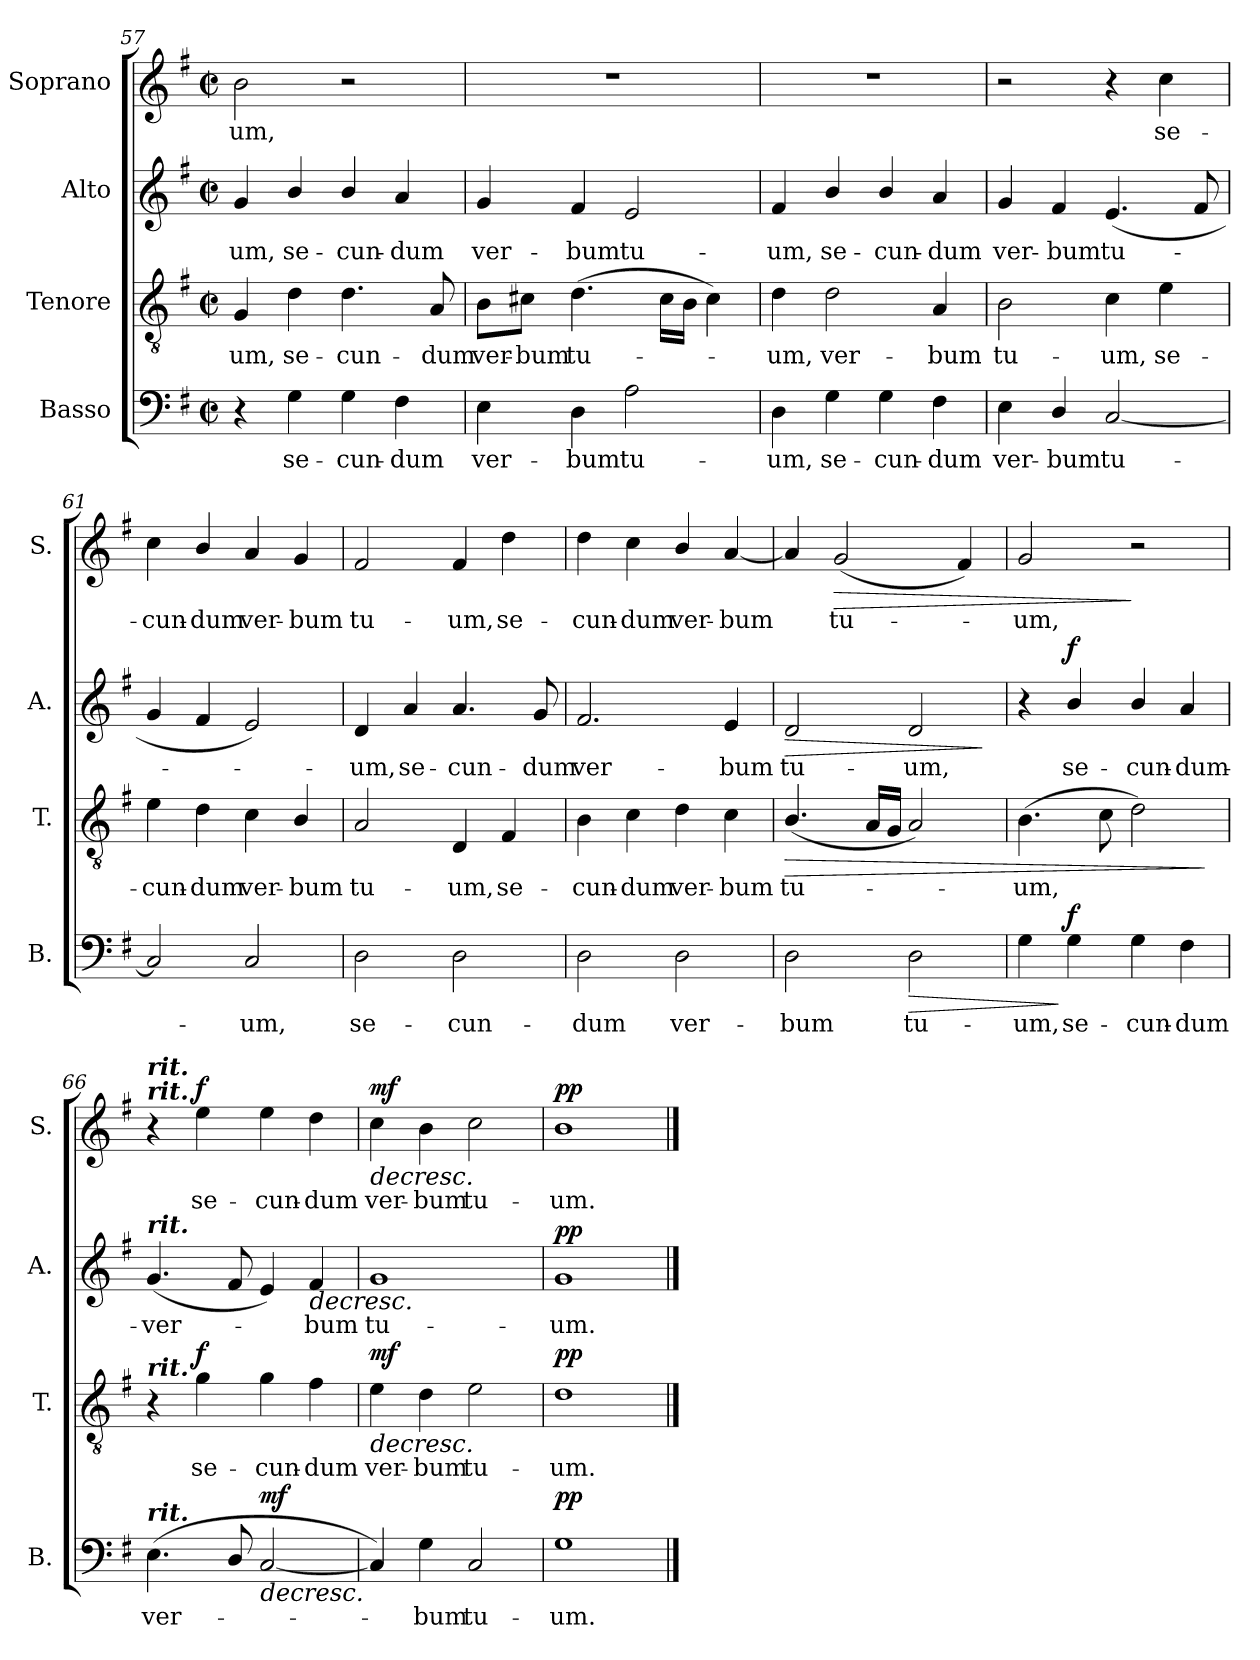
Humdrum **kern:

**kern	**text	**dynam	**kern	**text	**dynam	**kern	**text	**dynam	**kern	**text	**dynam
*part4	*part4	*part4	*part3	*part3	*part3	*part2	*part2	*part2	*part1	*part1	*part1
*staff4	*staff4	*staff4	*staff3	*staff3	*staff3	*staff2	*staff2	*staff2	*staff1	*staff1	*staff1
*I"Basso	*	*	*I"Tenore	*	*	*I"Alto	*	*	*I"Soprano	*	*
*I'B.	*	*	*I'T.	*	*	*I'A.	*	*	*I'S.	*	*
*clefF4	*	*	*clefGv2	*	*	*clefG2	*	*	*clefG2	*	*
*k[f#]	*	*	*k[f#]	*	*	*k[f#]	*	*	*k[f#]	*	*
*G:	*	*	*G:	*	*	*G:	*	*	*G:	*	*
*M2/2	*	*	*M2/2	*	*	*M2/2	*	*	*M2/2	*	*
*met(c|)	*	*	*met(c|)	*	*	*met(c|)	*	*	*met(c|)	*	*
=57	=57	=57	=57	=57	=57	=57	=57	=57	=57	=57	=57
!	!	!	!	!LO:LY:b	!	!	!LO:LY:b	!	!	!LO:LY:b	!
4r	.	.	4G/	-um,	.	4g/	um,	.	2b\	-um,	.
!	!LO:LY:b	!	!	!LO:LY:b	!	!	!LO:LY:b	!	!	!	!
4G\	se-	.	4d\	se-	.	4b/	se-	.	.	.	.
!	!LO:LY:b	!	!	!LO:LY:b	!	!	!LO:LY:b	!	!	!	!
4G\	-cun-	.	4.d\	-cun-	.	4b/	-cun-	.	2r	.	.
!	!LO:LY:b	!	!	!	!	!	!LO:LY:b	!	!	!	!
4F#\	-dum	.	.	.	.	4a/	-dum	.	.	.	.
!	!	!	!	!LO:LY:b	!	!	!	!	!	!	!
.	.	.	8A/	-dum	.	.	.	.	.	.	.
=58	=58	=58	=58	=58	=58	=58	=58	=58	=58	=58	=58
!	!LO:LY:b	!	!	!LO:LY:b	!	!	!LO:LY:b	!	!	!	!
4E\	ver-	.	8B\L	ver-	.	4g/	ver-	.	1r	.	.
!	!	!	!	!LO:LY:b	!	!	!	!	!	!	!
.	.	.	8c#X\J	-bum	.	.	.	.	.	.	.
!	!LO:LY:b	!	!	!LO:LY:b	!	!	!LO:LY:b	!	!	!	!
4D\	-bum	.	(>4.d\	tu-	.	4f#/	-bum	.	.	.	.
!	!LO:LY:b	!	!	!	!	!	!LO:LY:b	!	!	!	!
2A\	tu-	.	.	.	.	2e/	tu-	.	.	.	.
.	.	.	16c#\LL	.	.	.	.	.	.	.	.
.	.	.	16B\JJ	.	.	.	.	.	.	.	.
.	.	.	4c#\)	.	.	.	.	.	.	.	.
=59	=59	=59	=59	=59	=59	=59	=59	=59	=59	=59	=59
!	!LO:LY:b	!	!	!LO:LY:b	!	!	!LO:LY:b	!	!	!	!
4D\	-um,	.	4d\	um,	.	4f#/	-um,	.	1r	.	.
!	!LO:LY:b	!	!	!LO:LY:b	!	!	!LO:LY:b	!	!	!	!
4G\	se-	.	2d\	ver-	.	4b/	se-	.	.	.	.
!	!LO:LY:b	!	!	!	!	!	!LO:LY:b	!	!	!	!
4G\	-cun-	.	.	.	.	4b/	-cun-	.	.	.	.
!	!LO:LY:b	!	!	!LO:LY:b	!	!	!LO:LY:b	!	!	!	!
4F#\	-dum	.	4A/	-bum	.	4a/	-dum	.	.	.	.
!!LO:LB:g=z
=60	=60	=60	=60	=60	=60	=60	=60	=60	=60	=60	=60
!	!LO:LY:b	!	!	!LO:LY:b	!	!	!LO:LY:b	!	!	!	!
4E\	ver-	.	2B\	tu-	.	4g/	ver-	.	2r	.	.
!	!LO:LY:b	!	!	!	!	!	!LO:LY:b	!	!	!	!
4D/	-bum	.	.	.	.	4f#/	-bum	.	.	.	.
!	!LO:LY:b	!	!	!LO:LY:b	!	!	!LO:LY:b	!	!	!	!
[2C/	tu-	.	4c\	-um,	.	(<4.e/	tu-	.	4r	.	.
!	!	!	!	!LO:LY:b	!	!	!	!	!	!LO:LY:b	!
.	.	.	4e\	se-	.	.	.	.	4cc\	se-	.
.	.	.	.	.	.	8f#/	.	.	.	.	.
=61	=61	=61	=61	=61	=61	=61	=61	=61	=61	=61	=61
!	!	!	!	!LO:LY:b	!	!	!	!	!	!LO:LY:b	!
2C/]	.	.	4e\	-cun-	.	4g/	.	.	4cc\	-cun-	.
!	!	!	!	!LO:LY:b	!	!	!	!	!	!LO:LY:b	!
.	.	.	4d\	-dum	.	4f#/	.	.	4b/	-dum	.
!	!LO:LY:b	!	!	!LO:LY:b	!	!	!	!	!	!LO:LY:b	!
2C/	um,	.	4c\	ver-	.	2e/)	.	.	4a/	ver-	.
!	!	!	!	!LO:LY:b	!	!	!	!	!	!LO:LY:b	!
.	.	.	4B/	-bum	.	.	.	.	4g/	-bum	.
=62	=62	=62	=62	=62	=62	=62	=62	=62	=62	=62	=62
!	!LO:LY:b	!	!	!LO:LY:b	!	!	!LO:LY:b	!	!	!LO:LY:b	!
2D\	se-	.	2A/	tu-	.	4d/	um,	.	2f#/	tu-	.
!	!	!	!	!	!	!	!LO:LY:b	!	!	!	!
.	.	.	.	.	.	4a/	se-	.	.	.	.
!	!LO:LY:b	!	!	!LO:LY:b	!	!	!LO:LY:b	!	!	!LO:LY:b	!
2D\	-cun-	.	4D/	-um,	.	4.a/	-cun-	.	4f#/	-um,	.
!	!	!	!	!LO:LY:b	!	!	!	!	!	!LO:LY:b	!
.	.	.	4F#/	se-	.	.	.	.	4dd\	se-	.
!	!	!	!	!	!	!	!LO:LY:b	!	!	!	!
.	.	.	.	.	.	8g/	-dum	.	.	.	.
=63	=63	=63	=63	=63	=63	=63	=63	=63	=63	=63	=63
!	!LO:LY:b	!	!	!LO:LY:b	!	!	!LO:LY:b	!	!	!LO:LY:b	!
2D\	-dum	.	4B\	-cun-	.	2.f#/	ver-	.	4dd\	-cun-	.
!	!	!	!	!LO:LY:b	!	!	!	!	!	!LO:LY:b	!
.	.	.	4c\	-dum	.	.	.	.	4cc\	-dum	.
!	!LO:LY:b	!	!	!LO:LY:b	!	!	!	!	!	!LO:LY:b	!
2D\	ver-	.	4d\	ver-	.	.	.	.	4b/	ver-	.
!	!	!	!	!LO:LY:b	!	!	!LO:LY:b	!	!	!LO:LY:b	!
.	.	.	4c\	-bum	.	4e/	-bum	.	[4a/	-bum	.
=64	=64	=64	=64	=64	=64	=64	=64	=64	=64	=64	=64
!	!LO:LY:b	!	!	!LO:LY:b	!LO:HP:b	!	!LO:LY:b	!LO:HP:b	!	!	!
2D\	-bum	.	(<4.B/	tu-	>	2d/	tu-	>	4a/]	.	.
!	!	!	!	!	!	!	!	!	!	!LO:LY:b	!LO:HP:b
.	.	.	.	.	.	.	.	.	(<2g/	tu-	>
.	.	.	16A/LL	.	.	.	.	.	.	.	.
.	.	.	16G/JJ	.	.	.	.	.	.	.	.
!	!LO:LY:b	!LO:HP:b	!	!	!	!	!LO:LY:b	!	!	!	!
2D\	tu-	>	2A/)	.	.	2d/	-um,	.	.	.	.
.	.	.	.	.	.	.	.	.	4f#/)	.	.
.	.	.	.	.	.	.	.	]	.	.	.
!!LO:LB:g=z
=65	=65	=65	=65	=65	=65	=65	=65	=65	=65	=65	=65
!	!LO:LY:b	!	!	!LO:LY:b	!	!	!	!	!	!LO:LY:b	!
4G\	-um,	.	(>4.B\	um,	.	4r	.	.	2g/	um,	.
!	!LO:LY:b	!LO:DY:n=1:a	!	!	!	!	!LO:LY:b	!LO:DY:a	!	!	!
4G\	se-	] f	.	.	.	4b/	se-	f	.	.	.
.	.	.	8c\	.	.	.	.	.	.	.	.
!	!LO:LY:b	!	!	!	!	!	!LO:LY:b	!	!	!	!
4G\	-cun-	.	2d\)	.	.	4b/	-cun-	.	2r	.	]
!	!LO:LY:b	!	!	!	!	!	!LO:LY:b	!	!	!	!
4F#\	-dum	.	.	.	.	4a/	-dum-	.	.	.	.
.	.	.	.	.	]	.	.	.	.	.	.
=66	=66	=66	=66	=66	=66	=66	=66	=66	=66	=66	=66
!	!	!	!	!	!	!	!	!	!LO:TX:a:Bi:t=rit.	!	!
!	!	!	!	!	!	!	!	!	!LO:TX:a:Bi:t=rit.	!	!
!	!	!	!	!	!	!LO:TX:a:Bi:t=rit.	!	!	!	!	!
!	!	!	!LO:TX:a:Bi:t=rit.	!	!	!	!	!	!	!	!
!LO:TX:a:Bi:t=rit.	!	!	!	!	!	!	!	!	!	!	!
!	!LO:LY:b	!	!	!	!	!	!LO:LY:b	!	!	!	!
(<4.E\	ver-	.	4r	.	.	(<4.g/	-ver-	.	4r	.	.
!	!	!	!	!LO:LY:b	!LO:DY:a	!	!	!	!	!LO:LY:b	!LO:DY:a
.	.	.	4g\	se-	f	.	.	.	4ee\	se-	f
8D/	.	.	.	.	.	8f#/	.	.	.	.	.
!	!	!LO:HP:b	!	!LO:LY:b	!	!	!	!	!	!LO:LY:b	!
!	!	!LO:DY:n=1:a	!	!	!	!	!	!	!	!	!
[2C/	.	> mf	4g\	-cun-	.	4e/)	.	.	4ee\	-cun-	.
!	!	!	!	!LO:LY:b	!	!	!LO:LY:b	!LO:HP:b	!	!LO:LY:b	!
.	.	.	4f#\	-dum	.	4f#/	bum	>	4dd\	-dum	.
=67	=67	=67	=67	=67	=67	=67	=67	=67	=67	=67	=67
!	!	!	!	!LO:LY:b	!LO:HP:b	!	!LO:LY:b	!	!	!LO:LY:b	!LO:HP:b
!	!	!	!	!	!LO:DY:n=1:a	!	!	!	!	!	!LO:DY:n=1:a
4C/])	.	.	4e\	ver-	> mf	1g	tu-	.	4cc\	ver-	> mf
!	!LO:LY:b	!	!	!LO:LY:b	!	!	!	!	!	!LO:LY:b	!
4G\	bum	.	4d\	-bum	.	.	.	.	4b\	-bum	.
!	!LO:LY:b	!	!	!LO:LY:b	!	!	!	!	!	!LO:LY:b	!
2C/	tu-	.	2e\	tu-	.	.	.	.	2cc\	tu-	.
=68	=68	=68	=68	=68	=68	=68	=68	=68	=68	=68	=68
!	!LO:LY:b	!LO:DY:a	!	!LO:LY:b	!LO:DY:a	!	!LO:LY:b	!LO:DY:a	!	!LO:LY:b	!LO:DY:a
1G	-um.	pp	1d	-um.	pp	1g	-um.	pp	1b	-um.	pp
.	.	]	.	.	]	.	.	]	.	.	]
==	==	==	==	==	==	==	==	==	==	==	==
*-	*-	*-	*-	*-	*-	*-	*-	*-	*-	*-	*-
